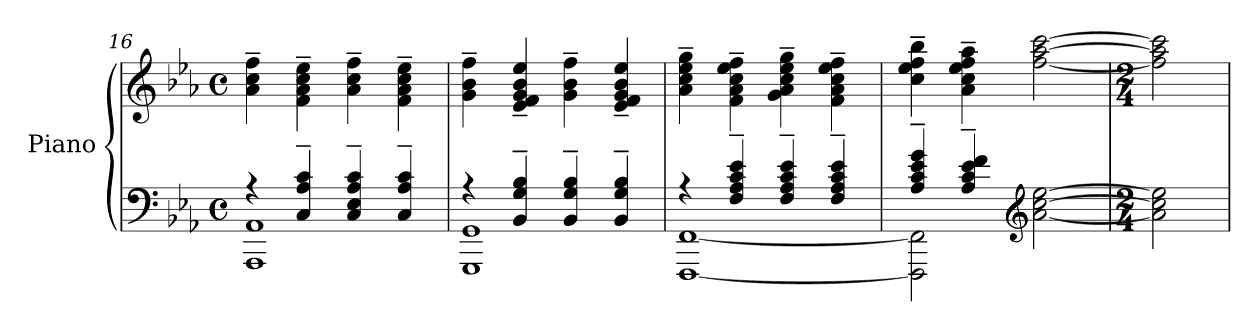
**kern	**kern
*part1	*part1
*staff2	*staff1
*I"Piano	*
*I'Pno.	*
*clefF4	*clefG2
*k[b-e-a-]	*k[b-e-a-]
*M4/4	*M4/4
*met(c)	*met(c)
=16	=16
*^	*
4r	1AAA- 1AA-	4a-\~ 4cc\~ 4ff\~
4C/~ 4A-/~ 4c/~	.	4f\~ 4a-\~ 4cc\~ 4ee-\~
4C/~ 4E-/~ 4A-/~ 4c/~	.	4a-\~ 4cc\~ 4ff\~
4C/~ 4A-/~ 4c/~	.	4f\~ 4a-\~ 4cc\~ 4ee-\~
=17	=17	=17
4r	1GGG 1GG	4g\~ 4b-\~ 4ff\~
4BB-/~ 4G/~ 4B-/~	.	4e-/~ 4f/~ 4g/~ 4b-/~ 4ee-/~
4BB-/~ 4G/~ 4B-/~	.	4g\~ 4b-\~ 4ff\~
4BB-/~ 4G/~ 4B-/~	.	4e-/~ 4f/~ 4g/~ 4b-/~ 4ee-/~
=18	=18	=18
4r	[1FFF [1FF	4a-\~ 4cc\~ 4ee-\~ 4gg\~
4F/~ 4A-/~ 4c/~ 4e-/~	.	4f\~ 4a-\~ 4cc\~ 4ee-\~ 4ff\~
4F/~ 4A-/~ 4c/~ 4e-/~	.	4g\~ 4a-\~ 4cc\~ 4ee-\~ 4gg\~
4F/~ 4A-/~ 4c/~ 4e-/~	.	4f\~ 4a-\~ 4cc\~ 4ee-\~ 4ff\~
=19	=19	=19
4A-/~ 4c/~ 4e-/~ 4g/~	2FFF\] 2FF\]	4cc\~ 4ee-\~ 4ff\~ 4bb-\~
4A-/~ 4c/~ 4e-/~ 4f/~	.	4a-\~ 4cc\~ 4ee-\~ 4ff\~ 4aa-\~
*clefG2	*	*
[2a-\ [2cc\ [2ee-\	2ryy	[2ff\ [2aa-\ [2ccc\
*v	*v	*
=20	=20
*M2/4	*M2/4
2a-\] 2cc\] 2ee-\]	2ff\] 2aa-\] 2ccc\]
=	=
*-	*-
